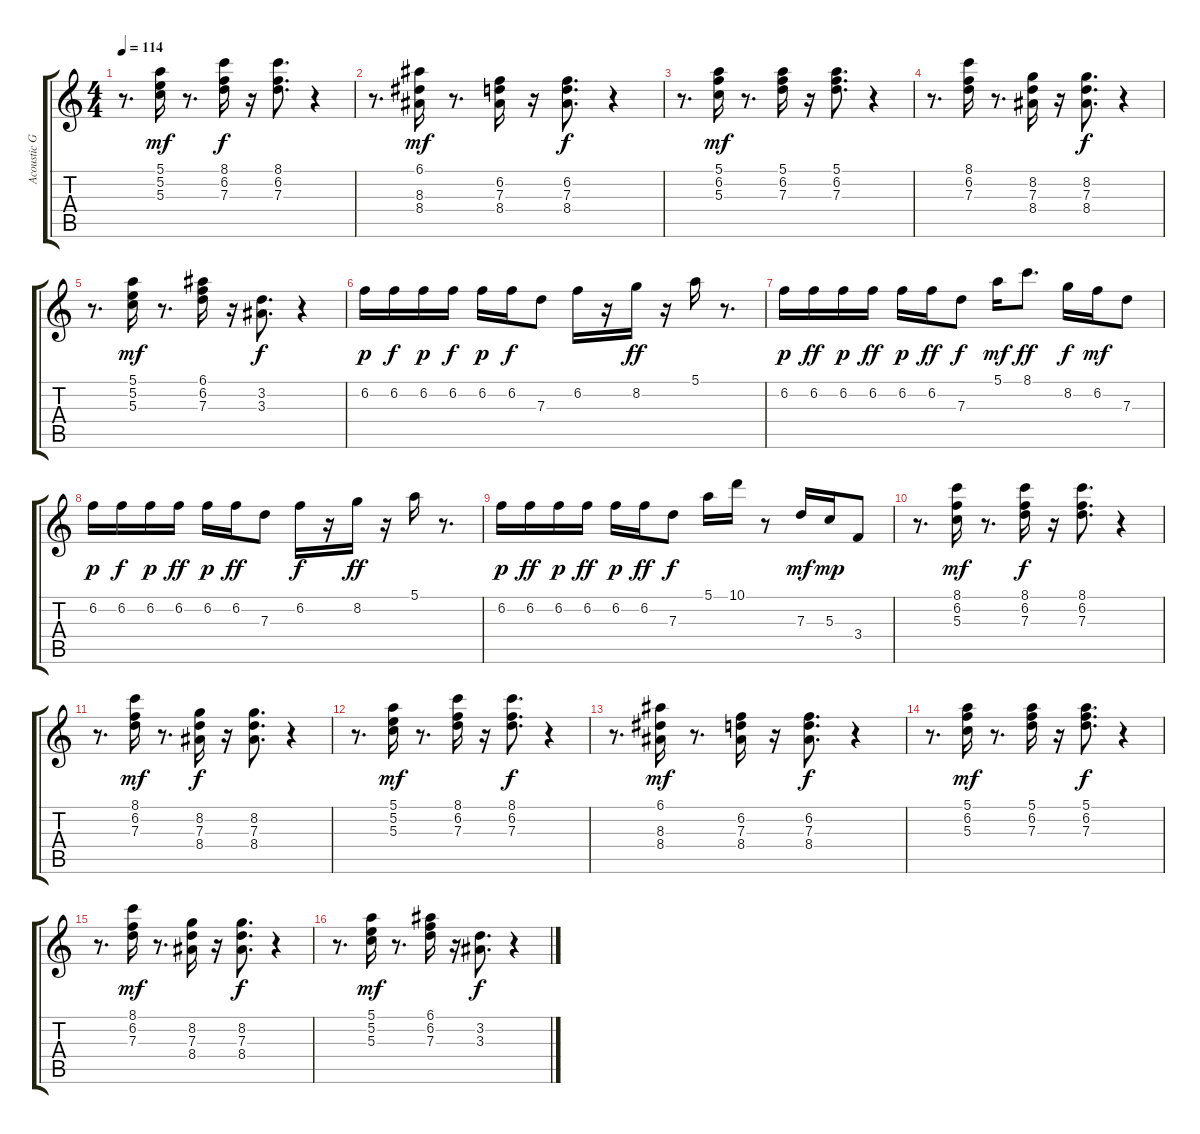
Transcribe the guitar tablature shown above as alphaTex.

\track ("Acoustic Guitar (steel)" "Acoustic G") {instrument acousticguitarsteel}
\staff {score tabs}
\tuning (E4 B3 G3 D3 A2 E2) {hide}
\ts (4 4)
\tempo 114
\clef g2
\ks c
r.8{d dy f} (5.1 5.2 5.3).16{dy mf} r.8{d} (8.1 6.2 7.3).16{dy f} r.16 (8.1 6.2 7.3).8{d} r.4 |
r.8{d} (6.1 8.3 8.4).16{dy mf} r.8{d} (6.2 7.3 8.4).16 r.16 (6.2 7.3 8.4).8{d dy f} r.4 |
r.8{d} (5.1 6.2 5.3).16{dy mf} r.8{d} (5.1 6.2 7.3).16 r.16 (5.1 6.2 7.3).8{d} r.4 |
r.8{d} (8.1 6.2 7.3).16 r.8{d} (8.2 7.3 8.4).16 r.16 (8.2 7.3 8.4).8{d dy f} r.4 |
r.8{d} (5.1 5.2 5.3).16{dy mf} r.8{d} (6.1 6.2 7.3).16 r.16 (3.2 3.3).8{d dy f} r.4 |
6.2.16{dy p} 6.2.16{dy f} 6.2.16{dy p} 6.2.16{dy f} 6.2.16{dy p} 6.2.16{dy f} 7.3.8 6.2.16 r.16 8.2.16{dy ff} r.16 5.1.16 r.8{d} |
6.2.16{dy p} 6.2.16{dy ff} 6.2.16{dy p} 6.2.16{dy ff} 6.2.16{dy p} 6.2.16{dy ff} 7.3.8{dy f} 5.1.16{dy mf} 8.1.8{d dy ff} 8.2.16{dy f} 6.2.16{dy mf} 7.3.8 |
6.2.16{dy p} 6.2.16{dy f} 6.2.16{dy p} 6.2.16{dy ff} 6.2.16{dy p} 6.2.16{dy ff} 7.3.8 6.2.16{dy f} r.16 8.2.16{dy ff} r.16 5.1.16 r.8{d} |
6.2.16{dy p} 6.2.16{dy ff} 6.2.16{dy p} 6.2.16{dy ff} 6.2.16{dy p} 6.2.16{dy ff} 7.3.8{dy f} 5.1.16 10.1.16 r.8 7.3.16{dy mf} 5.3.16{dy mp} 3.4.8 |
r.8{d} (8.1 6.2 5.3).16{dy mf} r.8{d} (8.1 6.2 7.3).16{dy f} r.16 (8.1 6.2 7.3).8{d} r.4 |
r.8{d} (8.1 6.2 7.3).16{dy mf} r.8{d} (8.2 7.3 8.4).16{dy f} r.16 (8.2 7.3 8.4).8{d} r.4 |
r.8{d} (5.1 5.2 5.3).16{dy mf} r.8{d} (8.1 6.2 7.3).16 r.16 (8.1 6.2 7.3).8{d dy f} r.4 |
r.8{d} (6.1 8.3 8.4).16{dy mf} r.8{d} (6.2 7.3 8.4).16 r.16 (6.2 7.3 8.4).8{d dy f} r.4 |
r.8{d} (5.1 6.2 5.3).16{dy mf} r.8{d} (5.1 6.2 7.3).16 r.16 (5.1 6.2 7.3).8{d dy f} r.4 |
r.8{d} (8.1 6.2 7.3).16{dy mf} r.8{d} (8.2 7.3 8.4).16 r.16 (8.2 7.3 8.4).8{d dy f} r.4 |
r.8{d} (5.1 5.2 5.3).16{dy mf} r.8{d} (6.1 6.2 7.3).16 r.16 (3.2 3.3).8{d dy f} r.4
